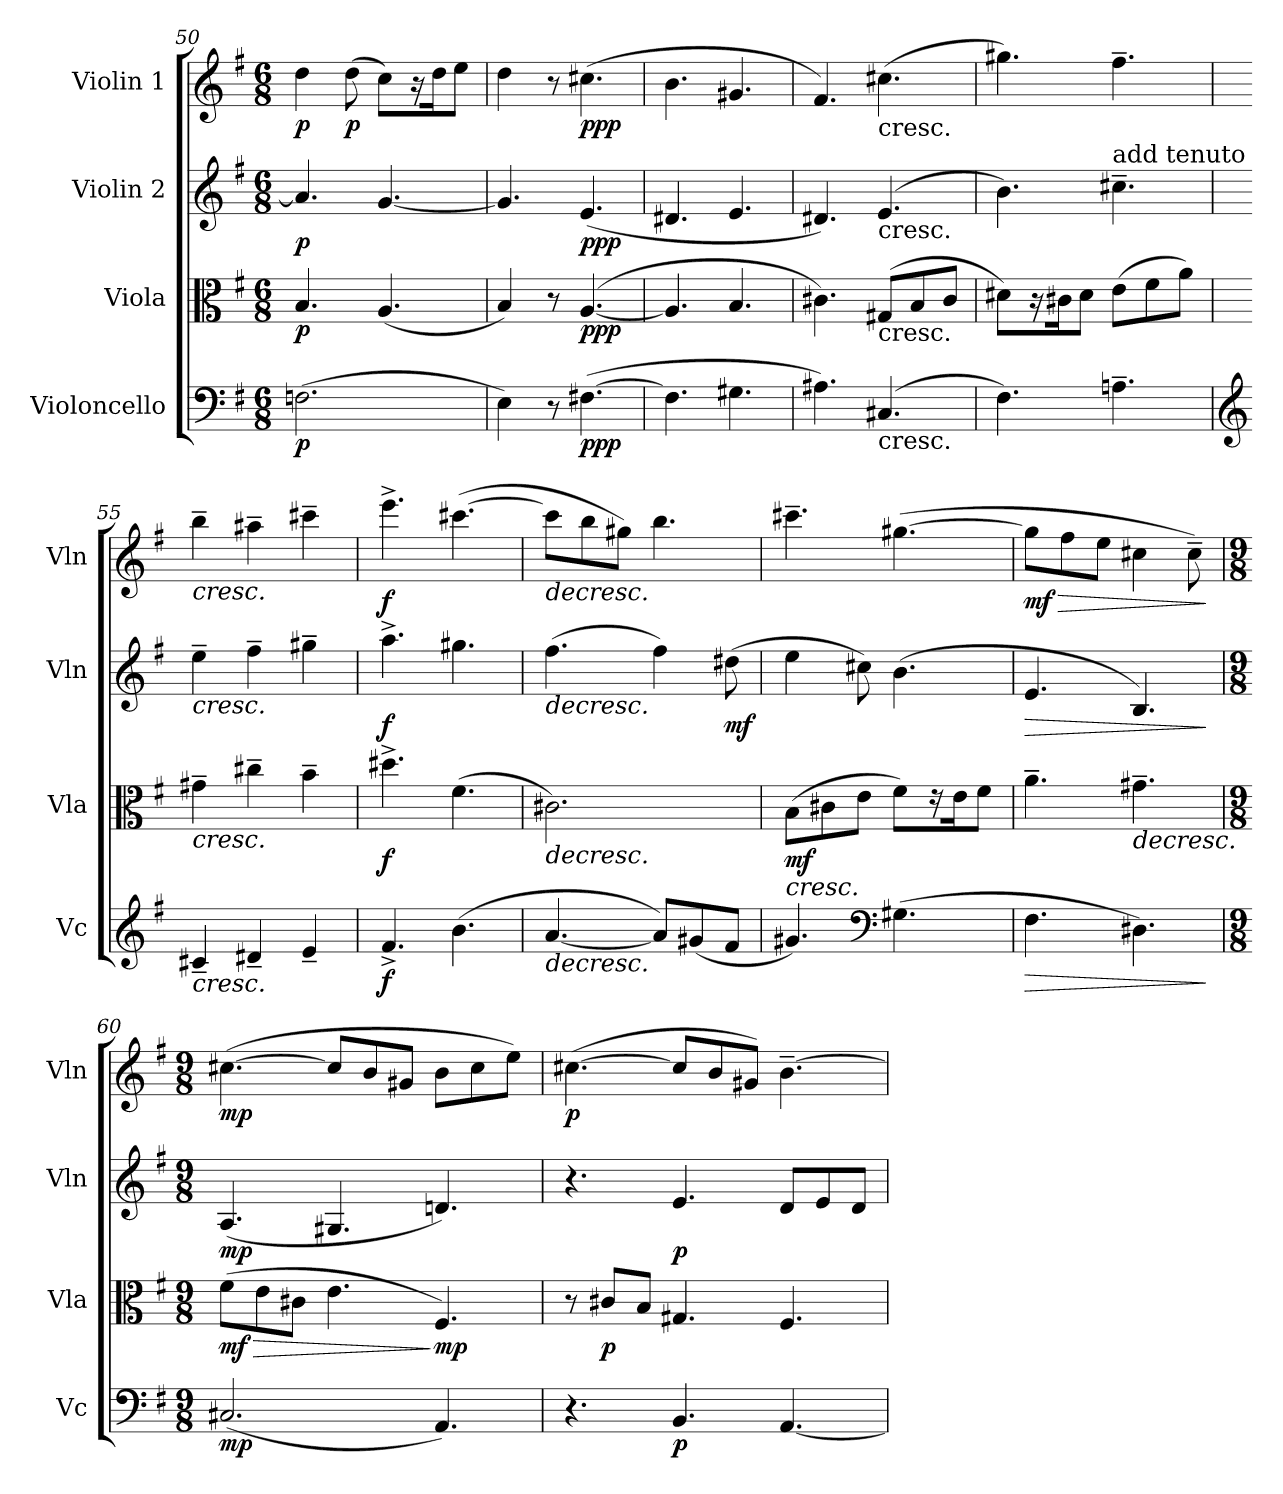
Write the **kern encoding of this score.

**kern	**dynam	**kern	**dynam	**kern	**dynam	**kern	**dynam
*part4	*part4	*part3	*part3	*part2	*part2	*part1	*part1
*staff4	*staff4	*staff3	*staff3	*staff2	*staff2	*staff1	*staff1
*I"Violoncello	*	*I"Viola	*	*I"Violin 2	*	*I"Violin 1	*
*I'Vc	*	*I'Vla	*	*I'Vln	*	*I'Vln	*
*clefF4	*	*clefC3	*	*clefG2	*	*clefG2	*
*k[f#]	*	*k[f#]	*	*k[f#]	*	*k[f#]	*
*M6/8	*	*M6/8	*	*M6/8	*	*M6/8	*
=50	=50	=50	=50	=50	=50	=50	=50
!	!LO:DY:b	!	!LO:DY:b	!	!LO:DY:b	!	!LO:DY:b
(>2.Fn\	p	4.B/	p	4.a/]	p	4dd\	p
!	!	!	!	!	!	!	!LO:DY:b
.	.	.	.	.	.	(>8dd\	p
.	.	(<4.A/	.	[4.g/	.	8cc\L)	.
.	.	.	.	.	.	16r	.
.	.	.	.	.	.	16dd\K	.
.	.	.	.	.	.	8ee\J	.
=51	=51	=51	=51	=51	=51	=51	=51
4E\)	.	4B/)	.	4.g/]	.	4dd\	.
8r	.	8r	.	.	.	8r	.
!	!LO:DY:b	!	!LO:DY:b	!	!LO:DY:b	!	!LO:DY:b
(>[4.F#X\	ppp	(>[4.A/	ppp	(>4.e/	ppp	(>4.cc#X\	ppp
=52	=52	=52	=52	=52	=52	=52	=52
4.F#\]	.	4.A/]	.	4.d#X/	.	4.b\	.
4.G#X\	.	4.B/	.	4.e/	.	4.g#X/	.
=53	=53	=53	=53	=53	=53	=53	=53
4.A#X\)	.	4.c#X\)	.	4.d#X/)	.	4.f#/)	.
!	!	!	!	!	!	!LO:TX:b:t=cresc.	!
!	!	!	!	!LO:TX:b:t=cresc.	!	!	!
!	!	!LO:TX:b:t=cresc.	!	!	!	!	!
!LO:TX:b:t=cresc.	!	!	!	!	!	!	!
(<4.C#X/	.	(<8G#X/L	.	(>4.e/	.	(>4.cc#X\	.
.	.	8B/	.	.	.	.	.
.	.	8c#/J	.	.	.	.	.
=54	=54	=54	=54	=54	=54	=54	=54
4.F#\)	.	8d#X\L)	.	4.b\)	.	4.gg#X\)	.
.	.	16r	.	.	.	.	.
.	.	16c#X\K	.	.	.	.	.
.	.	8d#\J	.	.	.	.	.
!	!	!	!	!LO:TX:a:t=add tenuto	!	!	!
4.An~\	.	(>8e\L	.	4.cc#X~\	.	4.ff#~\	.
.	.	8f#\	.	.	.	.	.
.	.	8a\J)	.	.	.	.	.
=55	=55	=55	=55	=55	=55	=55	=55
*clefG2	*	*	*	*	*	*	*
!	!LO:HP:b	!	!LO:HP:b	!	!LO:HP:b	!	!LO:HP:b
4c#X~/	<	4g#X~\	<	4ee~\	<	4bb~\	<
4d#X~/	.	4cc#X~\	.	4ff#~\	.	4aa#X~\	.
4e~/	.	4b~\	.	4gg#X~\	.	4ccc#X~\	.
=56	=56	=56	=56	=56	=56	=56	=56
!	!LO:DY:b	!	!LO:DY:b	!	!LO:DY:b	!	!LO:DY:b
4.f#^/	f	4.dd#X^\	f	4.aa^\	f	4.eee^\	f
(>4.b\	.	(>4.f#\	.	4.gg#X\	.	(>[4.ccc#X\	.
=57	=57	=57	=57	=57	=57	=57	=57
!	!LO:HP:b	!	!LO:HP:b	!	!LO:HP:b	!	!LO:HP:b
[4.a/	>	2.c#X\)	>	(>4.ff#\	>	8ccc#\L]	>
.	.	.	.	.	.	8bb\	.
.	.	.	.	.	.	8gg#X\J)	.
8a/L])	.	.	.	4ff#\)	.	4.bb\	.
(<8g#X/	.	.	.	.	.	.	.
!	!	!	!	!	!LO:DY:n=1:b	!	!
8f#/J	.	.	.	(>8dd#X\	[ mf	.	.
.	[	.	[	.	.	.	[
=58	=58	=58	=58	=58	=58	=58	=58
!	!	!	!LO:HP:b	!	!	!	!
!	!	!	!LO:DY:n=1:b	!	!	!	!
4.g#X/)	.	(>8B\L	< mf	4ee\	.	4.ccc#X~\	.
.	.	8c#X\	.	.	.	.	.
.	.	8e\J	.	8cc#X\)	.	.	.
*clefF4	*	*	*	*	*	*	*
(>4.G#X\	.	8f#\L)	.	(>4.b\	.	(>[4.gg#X\	.
.	.	16r	.	.	.	.	.
.	.	16e\K	.	.	.	.	.
.	.	8f#\J	.	.	.	.	.
.	.	.	]	.	.	.	.
=59	=59	=59	=59	=59	=59	=59	=59
!	!LO:HP:b	!	!	!	!LO:HP:b	!	!LO:HP:b
!	!	!	!	!	!	!	!LO:DY:n=1:b
4.F#\	>	4.a~\	.	4.e/	>	8gg#\L]	> mf
.	.	.	.	.	.	8ff#\	.
.	.	.	.	.	.	8ee\J	.
!	!	!	!LO:HP:b	!	!	!	!
4.D#X\)	.	4.g#X~\	>	4.B/)	.	4cc#X\	.
.	.	.	.	.	.	8cc#~\)	.
.	]	.	[	.	]	.	]
=60	=60	=60	=60	=60	=60	=60	=60
*M9/8	*	*M9/8	*	*M9/8	*	*M9/8	*
!	!LO:DY:b	!	!LO:HP:b	!	!	!	!
!	!	!	!LO:DY:n=1:b	!	!LO:DY:b	!	!LO:DY:b
(<2.C#X/	mp	(>8f#\L	> mf	(<4.A/	mp	(>[4.cc#X\	mp
.	.	8e\	.	.	.	.	.
.	.	8c#X\J	.	.	.	.	.
.	.	4.e\	.	4.G#X/	.	8cc#/L]	.
.	.	.	.	.	.	8b/	.
.	.	.	.	.	.	8g#X/J	.
!	!	!	!LO:DY:n=2:b	!	!	!	!
4.AA/)	.	4.F#/)	] mp	4.dn/)	.	8b\L	.
.	.	.	.	.	.	8cc#\	.
.	.	.	.	.	.	8ee\J)	.
.	]	.	]	.	]	.	]
=61	=61	=61	=61	=61	=61	=61	=61
!	!	!	!	!	!	!	!LO:DY:b
4.r	.	8r	.	4.r	.	(>[4.cc#X\	p
!	!	!	!LO:DY:b	!	!	!	!
.	.	8c#X/L	p	.	.	.	.
.	.	8B/J	.	.	.	.	.
!	!LO:DY:b	!	!	!	!LO:DY:b	!	!
4.BB/	p	4.G#X/	.	4.e/	p	8cc#/L]	.
.	.	.	.	.	.	8b/	.
.	.	.	.	.	.	8g#X/J)	.
[4.AA/	.	4.F#/	.	8d/L	.	[4.b~\	.
.	.	.	.	8e/	.	.	.
.	.	.	.	8d/J	.	.	.
=	=	=	=	=	=	=	=
*-	*-	*-	*-	*-	*-	*-	*-
